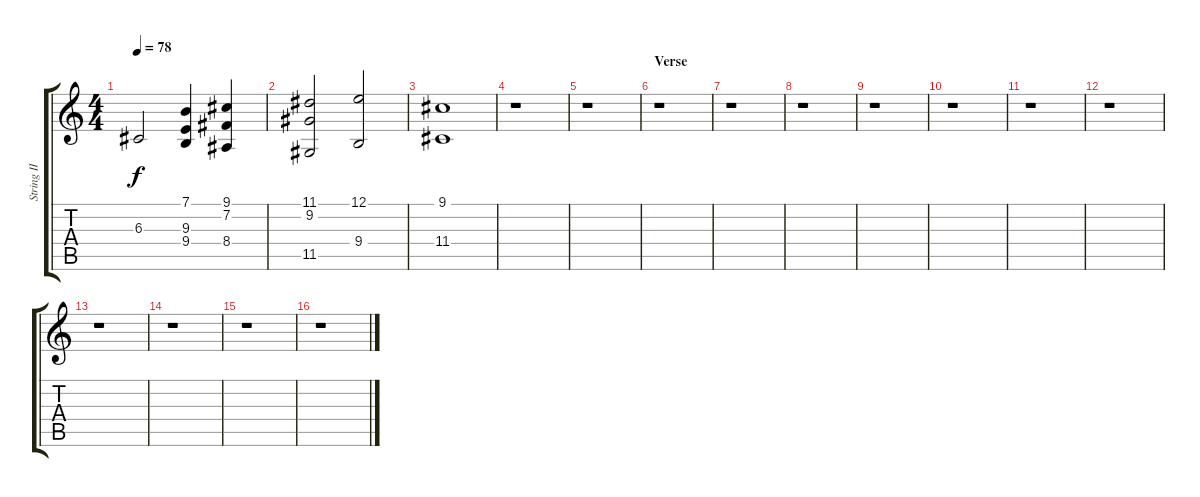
\track ("String II" "String II") {instrument stringensemble1}
\staff {score tabs}
\tuning (E4 B3 G3 D3 A2 E2) {hide}
\ts (4 4)
\tempo 78
\clef g2
\ks c
6.3.2{dy f} (7.1 9.3 9.4).4 (9.1 7.2 8.4).4 |
(11.1 9.2 11.5).2 (12.1 9.4).2 |
(9.1 11.4).1 |
r.1 |
r.1 |
\section ("" "Verse")
r.1 |
r.1 |
r.1 |
r.1 |
r.1 |
r.1 |
r.1 |
r.1 |
r.1 |
r.1 |
r.1
